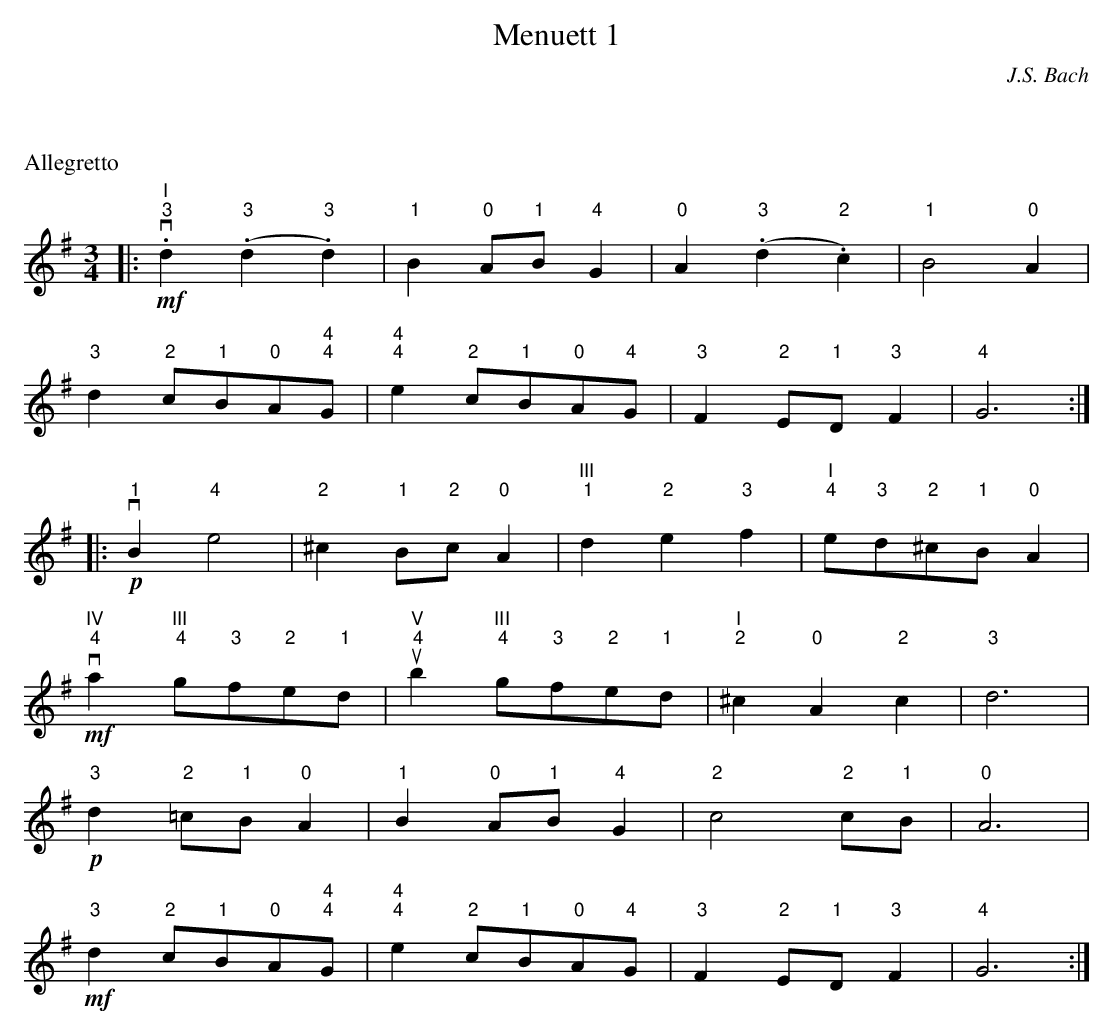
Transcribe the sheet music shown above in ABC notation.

X:1
T: Menuett 1
T:
T:
T:
T:
T:
C: J.S. Bach
C:
C:
C:
C:
P: Allegretto
M: 3/4
L: 1/8
K: G
|: +mf+ v"I""3".d2("3".d2"3".d2) | "1"B2"0"A"1"B"4"G2 | "0"A2("3".d2."2"c2) | "1"B4"0"A2 |
"3"d2"2"c"1"B"0"A"4""4"G | "4""4"e2"2"c"1"B"0"A"4"G | "3"F2"2"E"1"D"3"F2 | "4"G6 :|
|: +p+ v"1"B2"4"e4 | "2"^c2"1"B"2"c"0"A2 | "III""1"d2"2"e2"3"f2 | "I""4"e"3"d"2"^c"1"B"0"A2 |
+mf+ v"IV""4"a2"III""4"g"3"f"2"e"1"d | u"V""4"b2"III""4"g"3"f"2"e"1"d | "I""2"^c2"0"A2"2"c2 | "3"d6 |
+p+ "3"d2"2"=c"1"B"0"A2 | "1"B2"0"A"1"B"4"G2 | "2"c4"2"c"1"B | "0"A6 |
+mf+ "3"d2"2"c"1"B"0"A"4""4"G | "4""4"e2"2"c"1"B"0"A"4"G | "3"F2"2"E"1"D"3"F2 | "4"G6 :|
